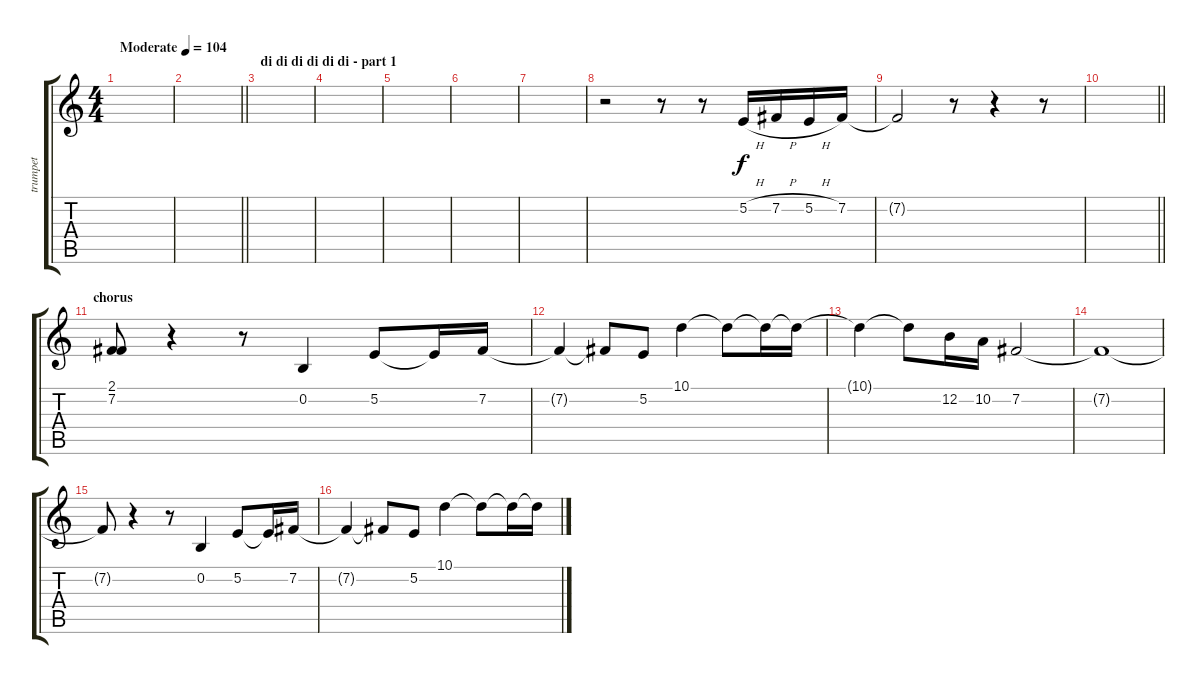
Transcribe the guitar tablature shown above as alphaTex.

\track ("trumpet" "trumpet") {instrument mutedtrumpet}
\staff {score tabs}
\tuning (E4 B3 G3 D3 A2 E2) {hide}
\ts (4 4)
\tempo (104 "Moderate")
\clef g2
\ks c
|
\barLineRight lightlight
|
\section ("" "di di di di di di - part 1")
|
|
|
|
|
r.2 r.8 r.8 5.2{h}.16 7.2{h}.16 5.2{h}.16 7.2.16 |
7.2{t}.2 r.8 r.4 r.8 |
\barLineRight lightlight
|
\section ("" "chorus")
(2.1 7.2).8{volume 11 balance 8 instrument trumpet} r.4 r.8 0.2.4 5.2.8 5.2{t}.16 7.2.16 |
7.2{t}.4 7.2{t}.8 5.2.8 10.1.4 10.1{t}.8 10.1{t}.16 10.1{t}.16 |
10.1{t}.4 10.1{t}.8 12.2.16 10.2.16 7.2.2 |
7.2{t}.1{volume 5} |
7.2{t}.8 r.4 r.8{volume 11} 0.2.4 5.2.8 5.2{t}.16 7.2.16 |
7.2{t}.4 7.2{t}.8 5.2.8 10.1.4 10.1{t}.8 10.1{t}.16 10.1{t}.16
